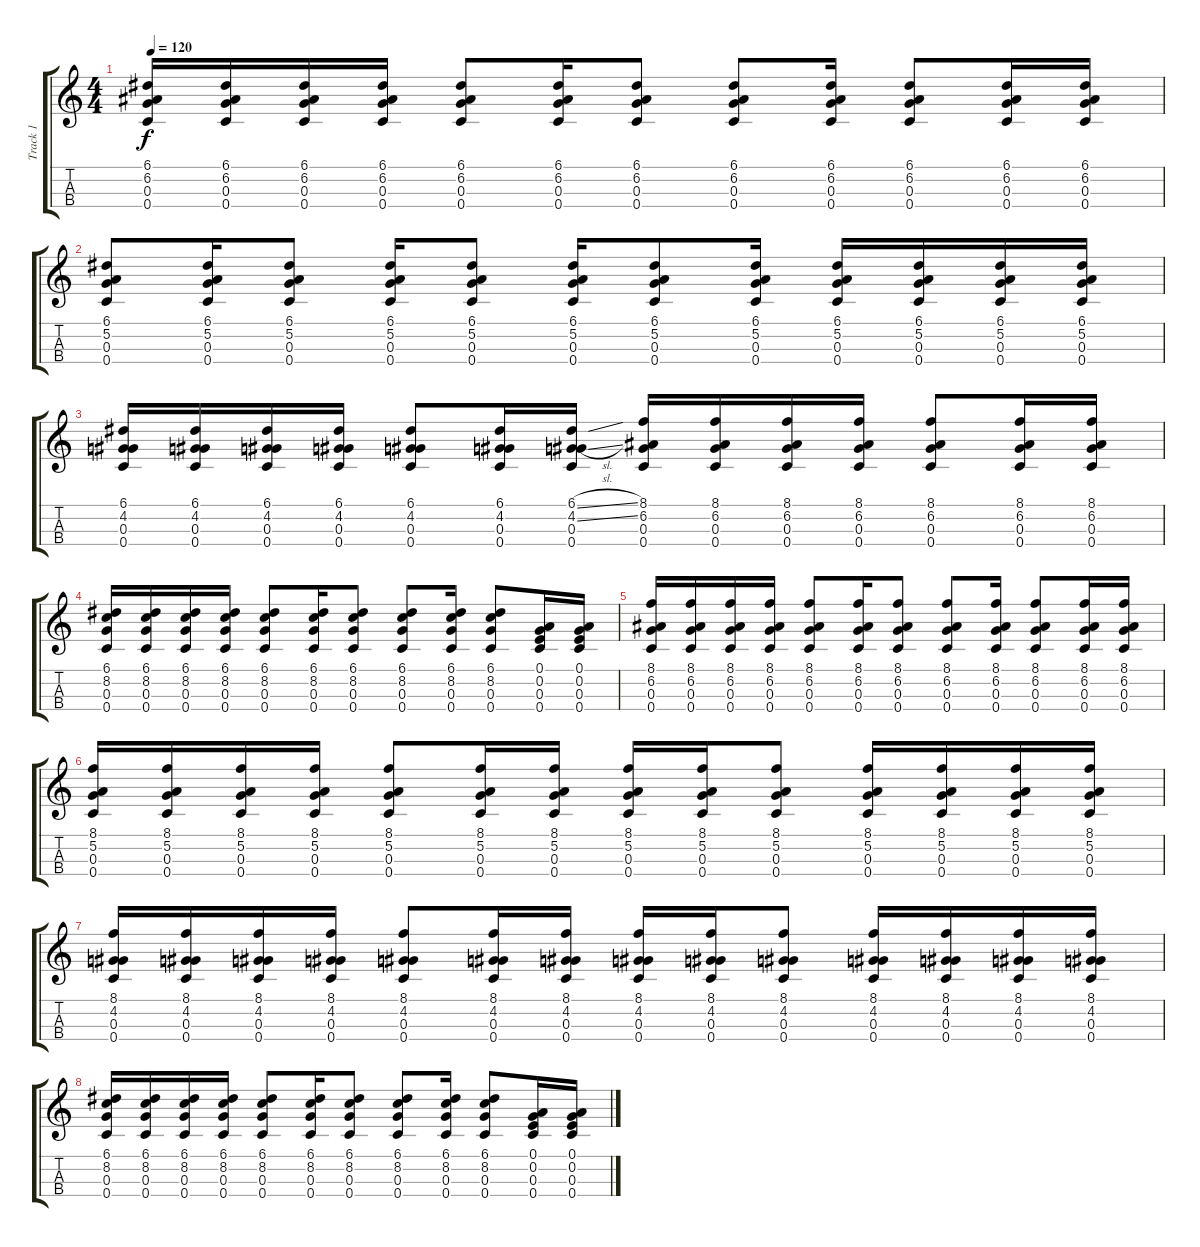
\track ("Track 1" "Track 1") {instrument acousticguitarsteel}
\staff {score tabs}
\tuning (A3 E3 C3 G3) {hide}
\ts (4 4)
\tempo 120
\clef g2
\ks c
(6.1 6.2 0.3 0.4).16{dy f} (6.1 6.2 0.3 0.4).16 (6.1 6.2 0.3 0.4).16 (6.1 6.2 0.3 0.4).16 (6.1 6.2 0.3 0.4).8 (6.1 6.2 0.3 0.4).16 (6.1 6.2 0.3 0.4).8 (6.1 6.2 0.3 0.4).8 (6.1 6.2 0.3 0.4).16 (6.1 6.2 0.3 0.4).8 (6.1 6.2 0.3 0.4).16 (6.1 6.2 0.3 0.4).16 |
(6.1 5.2 0.3 0.4).8 (6.1 5.2 0.3 0.4).16 (6.1 5.2 0.3 0.4).8 (6.1 5.2 0.3 0.4).16 (6.1 5.2 0.3 0.4).8 (6.1 5.2 0.3 0.4).16 (6.1 5.2 0.3 0.4).8 (6.1 5.2 0.3 0.4).16 (6.1 5.2 0.3 0.4).16 (6.1 5.2 0.3 0.4).16 (6.1 5.2 0.3 0.4).16 (6.1 5.2 0.3 0.4).16 |
(6.1 4.2 0.3 0.4).16 (6.1 4.2 0.3 0.4).16 (6.1 4.2 0.3 0.4).16 (6.1 4.2 0.3 0.4).16 (6.1 4.2 0.3 0.4).8 (6.1 4.2 0.3 0.4).16 (6.1{sl} 4.2{sl} 0.3 0.4).16 (8.1 6.2 0.3 0.4).16 (8.1 6.2 0.3 0.4).16 (8.1 6.2 0.3 0.4).16 (8.1 6.2 0.3 0.4).16 (8.1 6.2 0.3 0.4).8 (8.1 6.2 0.3 0.4).16 (8.1 6.2 0.3 0.4).16 |
(6.1 8.2 0.3 0.4).16 (6.1 8.2 0.3 0.4).16 (6.1 8.2 0.3 0.4).16 (6.1 8.2 0.3 0.4).16 (6.1 8.2 0.3 0.4).8 (6.1 8.2 0.3 0.4).16 (6.1 8.2 0.3 0.4).8 (6.1 8.2 0.3 0.4).8 (6.1 8.2 0.3 0.4).16 (6.1 8.2 0.3 0.4).8 (0.1 0.2 0.3 0.4).16 (0.1 0.2 0.3 0.4).16 |
(8.1 6.2 0.3 0.4).16 (8.1 6.2 0.3 0.4).16 (8.1 6.2 0.3 0.4).16 (8.1 6.2 0.3 0.4).16 (8.1 6.2 0.3 0.4).8 (8.1 6.2 0.3 0.4).16 (8.1 6.2 0.3 0.4).8 (8.1 6.2 0.3 0.4).8 (8.1 6.2 0.3 0.4).16 (8.1 6.2 0.3 0.4).8 (8.1 6.2 0.3 0.4).16 (8.1 6.2 0.3 0.4).16 |
(8.1 5.2 0.3 0.4).16 (8.1 5.2 0.3 0.4).16 (8.1 5.2 0.3 0.4).16 (8.1 5.2 0.3 0.4).16 (8.1 5.2 0.3 0.4).8 (8.1 5.2 0.3 0.4).16 (8.1 5.2 0.3 0.4).16 (8.1 5.2 0.3 0.4).16 (8.1 5.2 0.3 0.4).16 (8.1 5.2 0.3 0.4).8 (8.1 5.2 0.3 0.4).16 (8.1 5.2 0.3 0.4).16 (8.1 5.2 0.3 0.4).16 (8.1 5.2 0.3 0.4).16 |
(8.1 4.2 0.3 0.4).16 (8.1 4.2 0.3 0.4).16 (8.1 4.2 0.3 0.4).16 (8.1 4.2 0.3 0.4).16 (8.1 4.2 0.3 0.4).8 (8.1 4.2 0.3 0.4).16 (8.1 4.2 0.3 0.4).16 (8.1 4.2 0.3 0.4).16 (8.1 4.2 0.3 0.4).16 (8.1 4.2 0.3 0.4).8 (8.1 4.2 0.3 0.4).16 (8.1 4.2 0.3 0.4).16 (8.1 4.2 0.3 0.4).16 (8.1 4.2 0.3 0.4).16 |
(6.1 8.2 0.3 0.4).16 (6.1 8.2 0.3 0.4).16 (6.1 8.2 0.3 0.4).16 (6.1 8.2 0.3 0.4).16 (6.1 8.2 0.3 0.4).8 (6.1 8.2 0.3 0.4).16 (6.1 8.2 0.3 0.4).8 (6.1 8.2 0.3 0.4).8 (6.1 8.2 0.3 0.4).16 (6.1 8.2 0.3 0.4).8 (0.1 0.2 0.3 0.4).16 (0.1 0.2 0.3 0.4).16
